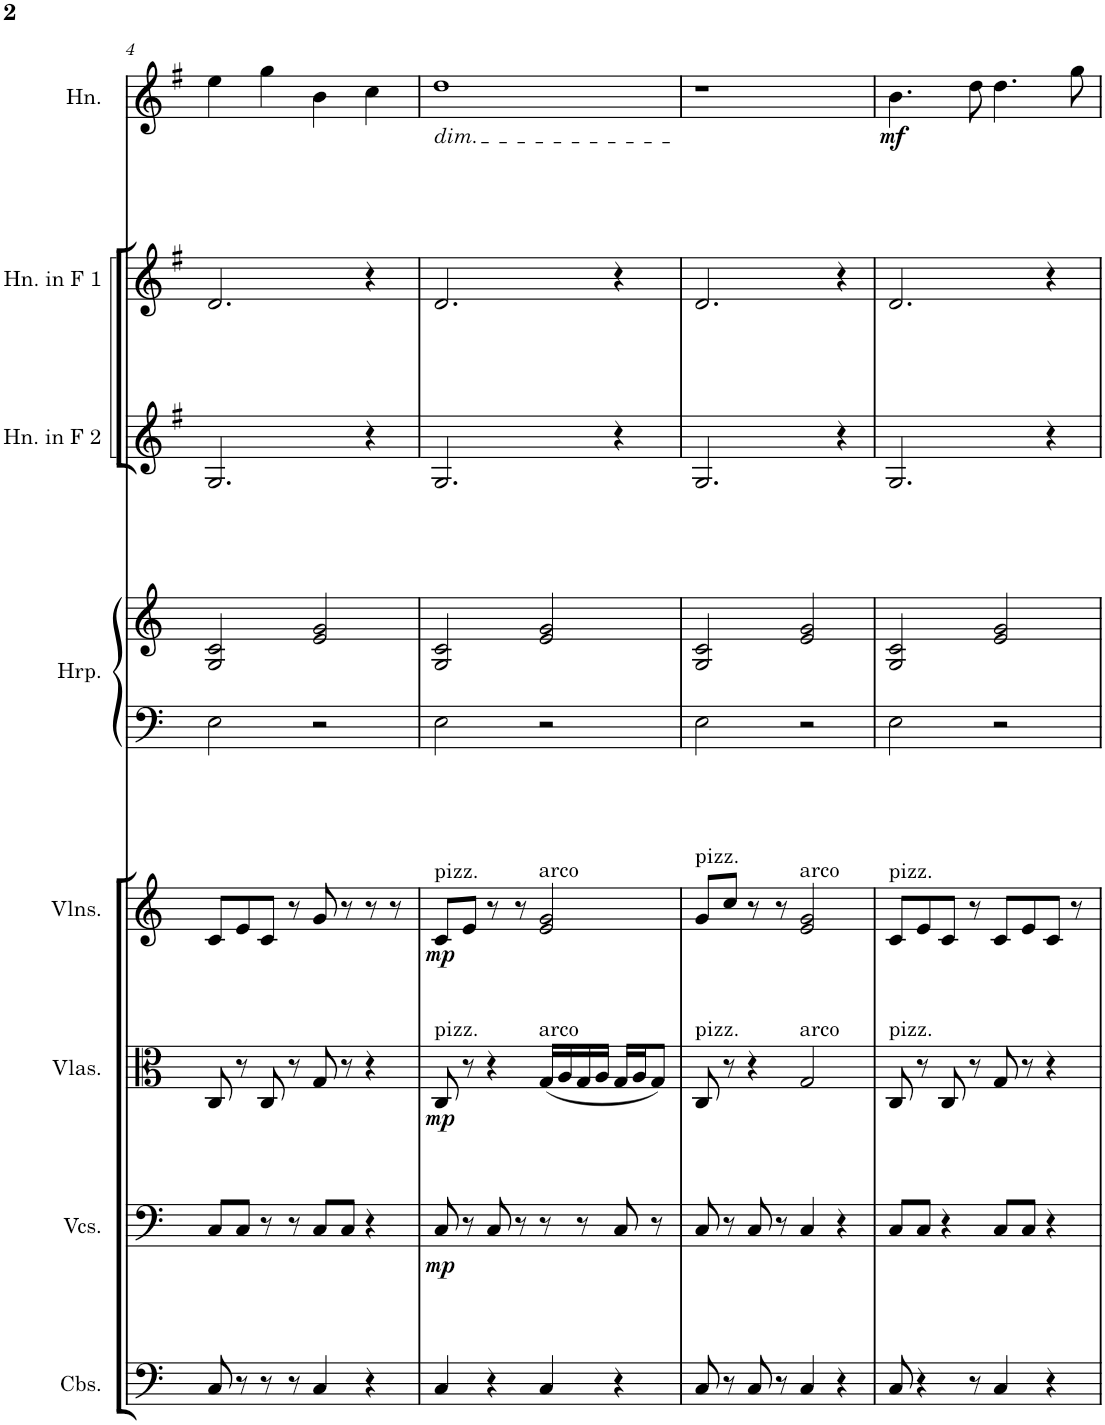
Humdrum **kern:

**kern	**kern	**dynam	**kern	**dynam	**kern	**dynam	**kern	**kern	**kern	**kern	**kern	**dynam
*part8	*part7	*part7	*part6	*part6	*part5	*part5	*part4	*part4	*part3	*part2	*part1	*part1
*staff9	*staff8	*staff8	*staff7	*staff7	*staff6	*staff6	*staff5	*staff4	*staff3	*staff2	*staff1	*staff1
*I"Contrabasses	*I"Violoncellos	*	*I"Violas	*	*I"Violins	*	*I"Harp	*	*I"Horn in F 2	*I"Horn in F 1	*I"Horn	*
*I'Cbs.	*I'Vcs.	*	*I'Vlas.	*	*I'Vlns.	*	*I'Hrp.	*	*I'Hn. in F 2	*I'Hn. in F 1	*I'Hn.	*
!!LO:PB:g=z
*clefF4	*clefF4	*	*clefC3	*	*clefG2	*	*clefF4	*clefG2	*clefG2	*clefG2	*clefG2	*
*Trd7c12	*	*	*	*	*	*	*	*	*Trd4c7	*Trd4c7	*Trd4c7	*
*k[]	*k[]	*	*k[]	*	*k[]	*	*k[]	*k[]	*k[f#]	*k[f#]	*k[f#]	*
*M4/4	*M4/4	*	*M4/4	*	*M4/4	*	*M4/4	*M4/4	*M4/4	*M4/4	*M4/4	*
=4	=4	=4	=4	=4	=4	=4	=4	=4	=4	=4	=4	=4
8C/	8C/L	.	8C/	.	8c/L	.	2E\	2G/ 2c/	2.G/	2.d/	4ee\	.
8r	8C/J	.	8r	.	8e/	.	.	.	.	.	.	.
8r	8r	.	8C/	.	8c/J	.	.	.	.	.	4gg\	.
8r	8r	.	8r	.	8r	.	.	.	.	.	.	.
4C/	8C/L	.	8G/	.	8g/	.	2r	2e/ 2g/	.	.	4b\	.
.	8C/J	.	8r	.	8r	.	.	.	.	.	.	.
4r	4r	.	4r	.	8r	.	.	.	4r	4r	4cc\	.
.	.	.	.	.	8r	.	.	.	.	.	.	.
=5	=5	=5	=5	=5	=5	=5	=5	=5	=5	=5	=5	=5
!	!	!	!	!	!	!	!	!	!	!	!LO:TX:b:i:t=dim.	!
!	!	!	!	!	!LO:TX:a:t=pizz.	!	!	!	!	!	!	!
!	!	!	!LO:TX:a:t=pizz.	!	!	!	!	!	!	!	!	!
!	!	!LO:DY:b	!	!LO:DY:b	!	!LO:DY:b	!	!	!	!	!	!
4C/	8C/	mp	8C/	mp	8c/L	mp	2E\	2G/ 2c/	2.G/	2.d/	1dd	.
.	8r	.	8r	.	8e/J	.	.	.	.	.	.	.
4r	8C/	.	4r	.	8r	.	.	.	.	.	.	.
.	8r	.	.	.	8r	.	.	.	.	.	.	.
!	!	!	!	!	!LO:TX:a:t=arco	!	!	!	!	!	!	!
!	!	!	!LO:TX:a:t=arco	!	!	!	!	!	!	!	!	!
4C/	8r	.	(16G/LL	.	2e/ 2g/	.	2r	2e/ 2g/	.	.	.	.
.	.	.	16A/	.	.	.	.	.	.	.	.	.
.	8r	.	16G/	.	.	.	.	.	.	.	.	.
.	.	.	16A/JJ	.	.	.	.	.	.	.	.	.
4r	8C/	.	16G/LL	.	.	.	.	.	4r	4r	.	.
.	.	.	16A/J	.	.	.	.	.	.	.	.	.
.	8r	.	8G/J)	.	.	.	.	.	.	.	.	.
=6	=6	=6	=6	=6	=6	=6	=6	=6	=6	=6	=6	=6
!	!	!	!	!	!LO:TX:a:t=pizz.	!	!	!	!	!	!	!
!	!	!	!LO:TX:a:t=pizz.	!	!	!	!	!	!	!	!	!
8C/	8C/	.	8C/	.	8g/L	.	2E\	2G/ 2c/	2.G/	2.d/	1r	.
8r	8r	.	8r	.	8cc/J	.	.	.	.	.	.	.
8C/	8C/	.	4r	.	8r	.	.	.	.	.	.	.
8r	8r	.	.	.	8r	.	.	.	.	.	.	.
!	!	!	!	!	!LO:TX:a:t=arco	!	!	!	!	!	!	!
!	!	!	!LO:TX:a:t=arco	!	!	!	!	!	!	!	!	!
4C/	4C/	.	2G/	.	2e/ 2g/	.	2r	2e/ 2g/	.	.	.	.
4r	4r	.	.	.	.	.	.	.	4r	4r	.	.
=7	=7	=7	=7	=7	=7	=7	=7	=7	=7	=7	=7	=7
!	!	!	!	!	!LO:TX:a:t=pizz.	!	!	!	!	!	!	!
!	!	!	!LO:TX:a:t=pizz.	!	!	!	!	!	!	!	!	!
!	!	!	!	!	!	!	!	!	!	!	!	!LO:DY:b
8C/	8C/L	.	8C/	.	8c/L	.	2E\	2G/ 2c/	2.G/	2.d/	4.b\	mf
4r	8C/J	.	8r	.	8e/	.	.	.	.	.	.	.
.	4r	.	8C/	.	8c/J	.	.	.	.	.	.	.
8r	.	.	8r	.	8r	.	.	.	.	.	8dd\	.
4C/	8C/L	.	8G/	.	8c/L	.	2r	2e/ 2g/	.	.	4.dd\	.
.	8C/J	.	8r	.	8e/	.	.	.	.	.	.	.
4r	4r	.	4r	.	8c/J	.	.	.	4r	4r	.	.
.	.	.	.	.	8r	.	.	.	.	.	8gg\	.
=	=	=	=	=	=	=	=	=	=	=	=	=
*-	*-	*-	*-	*-	*-	*-	*-	*-	*-	*-	*-	*-
